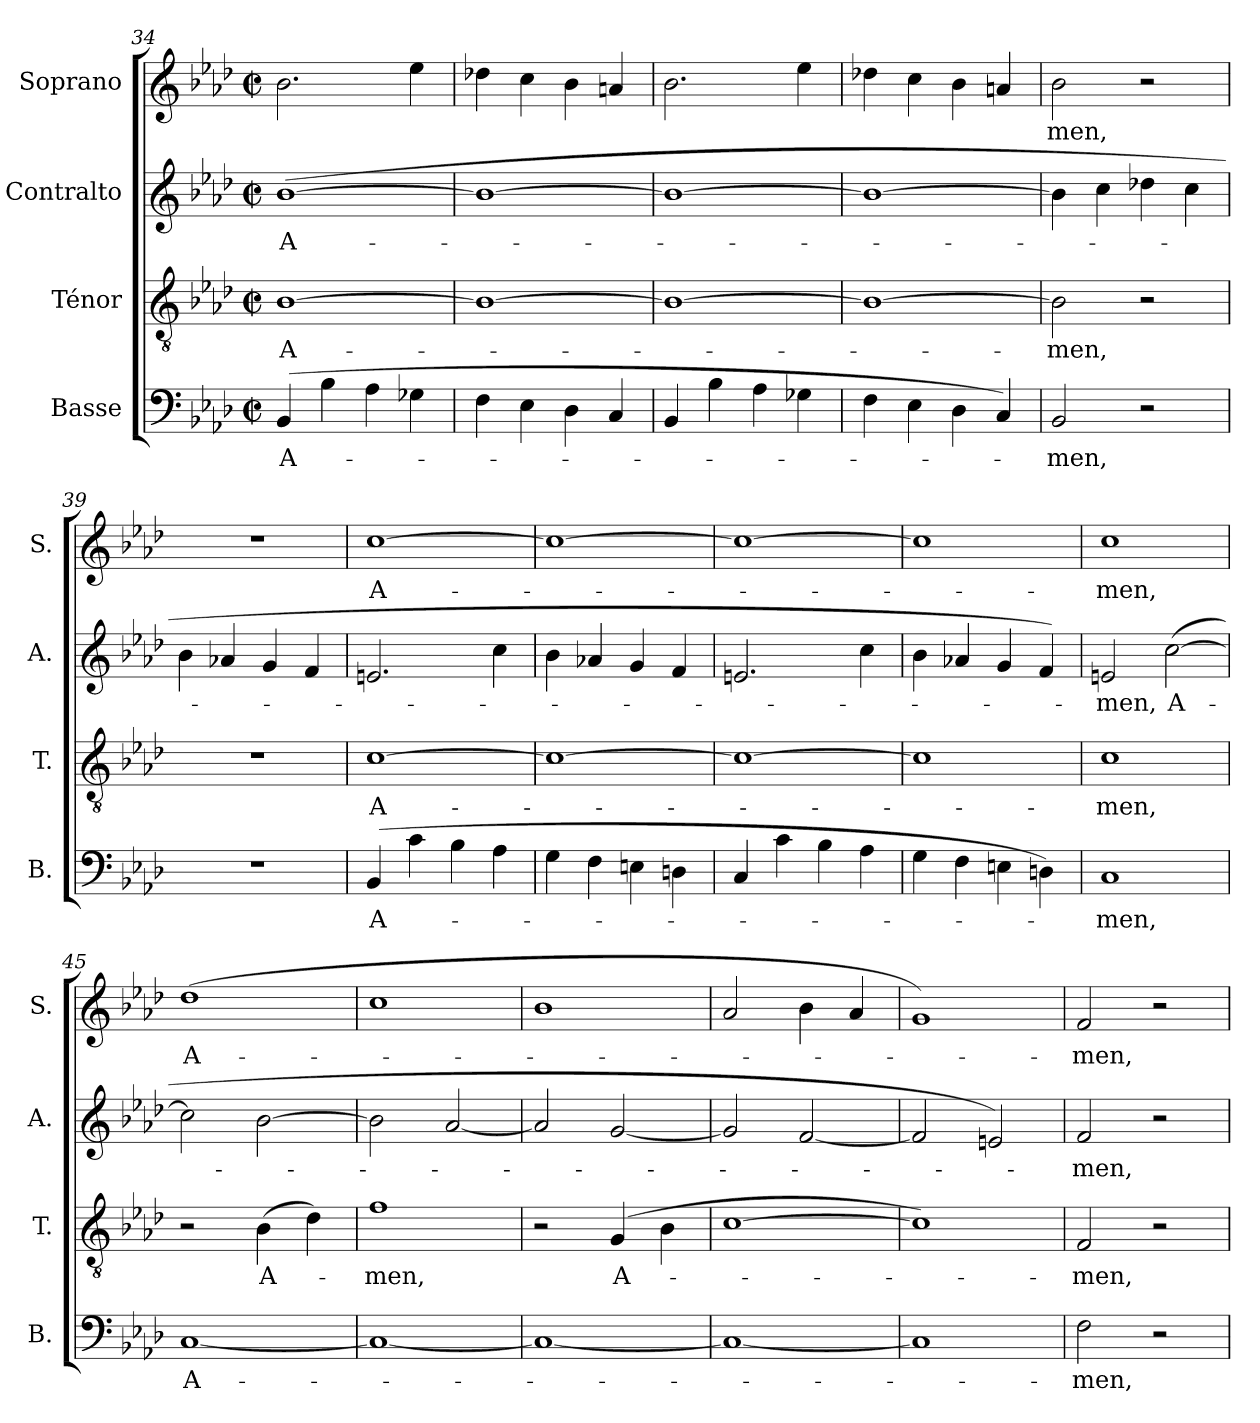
**kern	**text	**kern	**text	**kern	**text	**kern	**text
*part4	*part4	*part3	*part3	*part2	*part2	*part1	*part1
*staff4	*staff4	*staff3	*staff3	*staff2	*staff2	*staff1	*staff1
*I"Basse	*	*I"Ténor	*	*I"Contralto	*	*I"Soprano	*
*I'B.	*	*I'T.	*	*I'A.	*	*I'S.	*
*clefF4	*	*clefGv2	*	*clefG2	*	*clefG2	*
*k[b-e-a-d-]	*	*k[b-e-a-d-]	*	*k[b-e-a-d-]	*	*k[b-e-a-d-]	*
*M2/2	*	*M2/2	*	*M2/2	*	*M2/2	*
*met(c|)	*	*met(c|)	*	*met(c|)	*	*met(c|)	*
=34	=34	=34	=34	=34	=34	=34	=34
!	!LO:LY:b	!	!LO:LY:b	!	!LO:LY:b	!	!
(4BB-/	A-	[1B-	A-	([1b-	A-	2.b-\	.
4B-\	.	.	.	.	.	.	.
4A-\	.	.	.	.	.	.	.
4G-X\	.	.	.	.	.	4ee-\	.
!!LO:PB:g=z
=35	=35	=35	=35	=35	=35	=35	=35
4F\	.	1B-_	.	1b-_	.	4dd-X\	.
4E-\	.	.	.	.	.	4cc\	.
4D-\	.	.	.	.	.	4b-\	.
4C/	.	.	.	.	.	4an/	.
=36	=36	=36	=36	=36	=36	=36	=36
4BB-/	.	1B-_	.	1b-_	.	2.b-\	.
4B-\	.	.	.	.	.	.	.
4A-\	.	.	.	.	.	.	.
4G-X\	.	.	.	.	.	4ee-\	.
=37	=37	=37	=37	=37	=37	=37	=37
4F\	.	1B-_	.	1b-_	.	4dd-X\	.
4E-\	.	.	.	.	.	4cc\	.
4D-\	.	.	.	.	.	4b-\	.
4C/)	.	.	.	.	.	4an/	.
=38	=38	=38	=38	=38	=38	=38	=38
!	!LO:LY:b	!	!LO:LY:b	!	!	!	!LO:LY:b
2BB-/	-men,	2B-\]	-men,	4b-\]	.	2b-\	-men,
.	.	.	.	4cc\	.	.	.
2r	.	2r	.	4dd-X\	.	2r	.
.	.	.	.	4cc\	.	.	.
=39	=39	=39	=39	=39	=39	=39	=39
1r	.	1r	.	4b-\	.	1r	.
.	.	.	.	4a-X/	.	.	.
.	.	.	.	4g/	.	.	.
.	.	.	.	4f/	.	.	.
=40	=40	=40	=40	=40	=40	=40	=40
!	!LO:LY:b	!	!LO:LY:b	!	!	!	!LO:LY:b
(4BB-/	A-	[1c	A-	2.en/	.	[1cc	A-
4c\	.	.	.	.	.	.	.
4B-\	.	.	.	.	.	.	.
4A-\	.	.	.	4cc\	.	.	.
!!LO:LB:g=z
=41	=41	=41	=41	=41	=41	=41	=41
4G\	.	1c_	.	4b-\	.	1cc_	.
4F\	.	.	.	4a-X/	.	.	.
4En\	.	.	.	4g/	.	.	.
4Dn\	.	.	.	4f/	.	.	.
=42	=42	=42	=42	=42	=42	=42	=42
4C/	.	1c_	.	2.en/	.	1cc_	.
4c\	.	.	.	.	.	.	.
4B-\	.	.	.	.	.	.	.
4A-\	.	.	.	4cc\	.	.	.
=43	=43	=43	=43	=43	=43	=43	=43
4G\	.	1c]	.	4b-\	.	1cc]	.
4F\	.	.	.	4a-X/	.	.	.
4En\	.	.	.	4g/	.	.	.
4Dn\)	.	.	.	4f/)	.	.	.
=44	=44	=44	=44	=44	=44	=44	=44
!	!LO:LY:b	!	!LO:LY:b	!	!LO:LY:b	!	!LO:LY:b
1C	-men,	1c	-men,	2en/	-men,	1cc	-men,
!	!	!	!	!	!LO:LY:b	!	!
.	.	.	.	([2cc\	A-	.	.
=45	=45	=45	=45	=45	=45	=45	=45
!	!LO:LY:b	!	!	!	!	!	!LO:LY:b
[1C	A-	2r	.	2cc\]	.	(1dd-	A-
!	!	!	!LO:LY:b	!	!	!	!
.	.	(4B-\	A-	[2b-\	.	.	.
.	.	4d-\)	.	.	.	.	.
=46	=46	=46	=46	=46	=46	=46	=46
!	!	!	!LO:LY:b	!	!	!	!
1C_	.	1f	-men,	2b-\]	.	1cc	.
.	.	.	.	[2a-/	.	.	.
!!LO:LB:g=z
=47	=47	=47	=47	=47	=47	=47	=47
1C_	.	2r	.	2a-/]	.	1b-	.
!	!	!	!LO:LY:b	!	!	!	!
.	.	(4G/	A-	[2g/	.	.	.
.	.	4B-\	.	.	.	.	.
=48	=48	=48	=48	=48	=48	=48	=48
1C_	.	[1c	.	2g/]	.	2a-/	.
.	.	.	.	[2f/	.	4b-\	.
.	.	.	.	.	.	4a-/	.
=49	=49	=49	=49	=49	=49	=49	=49
1C]	.	1c])	.	2f/]	.	1g)	.
.	.	.	.	2en/)	.	.	.
=50	=50	=50	=50	=50	=50	=50	=50
!	!LO:LY:b	!	!LO:LY:b	!	!LO:LY:b	!	!LO:LY:b
2F\	-men,	2F/	-men,	2f/	-men,	2f/	-men,
2r	.	2r	.	2r	.	2r	.
=	=	=	=	=	=	=	=
*-	*-	*-	*-	*-	*-	*-	*-
